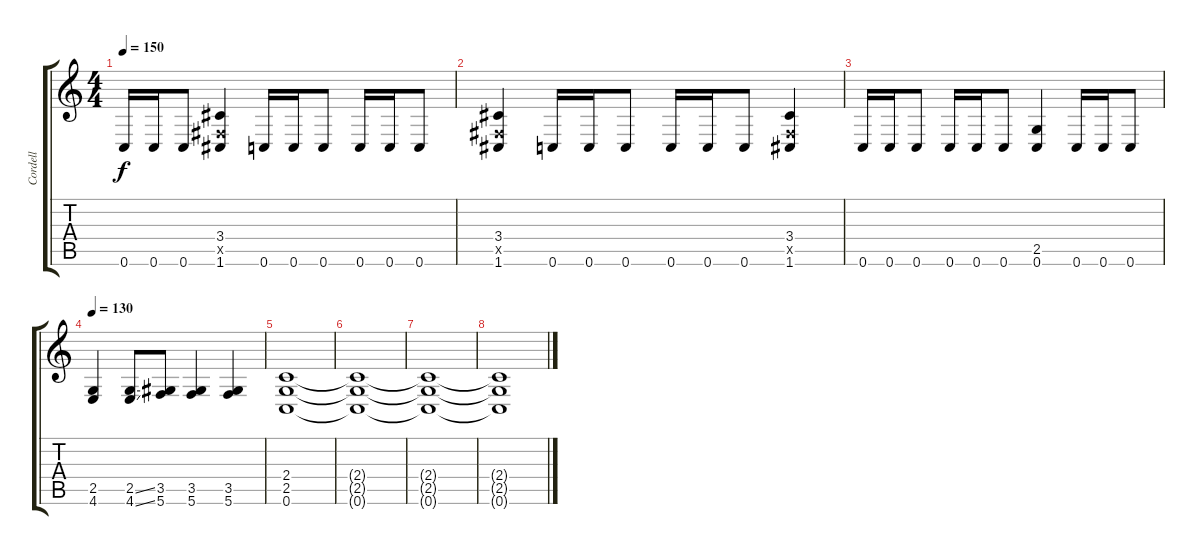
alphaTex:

\track ("Cordell" "Cordell") {instrument distortionguitar}
\staff {score tabs}
\tuning (C4 G3 Eb3 Bb2 F2 C2) {hide}
\ts (4 4)
\tempo 150
\clef g2
\ks c
0.6.16{dy f} 0.6.16 0.6.8 (3.4 1.5{x} 1.6).4 0.6.16 0.6.16 0.6.8 0.6.16 0.6.16 0.6.8 |
(3.4 1.5{x} 1.6).4 0.6.16 0.6.16 0.6.8 0.6.16 0.6.16 0.6.8 (3.4 1.5{x} 1.6).4 |
0.6.16 0.6.16 0.6.8 0.6.16 0.6.16 0.6.8 (2.5 0.6).4 0.6.16 0.6.16 0.6.8 |
\tempo 130
(2.5 4.6).4 (2.5{ss} 4.6{ss}).8 (3.5 5.6).8 (3.5 5.6).4 (3.5 5.6).4 |
(2.4 2.5 0.6).1 |
(2.4{t} 2.5{t} 0.6{t}).1 |
(2.4{t} 2.5{t} 0.6{t}).1 |
(2.4{t} 2.5{t} 0.6{t}).1
